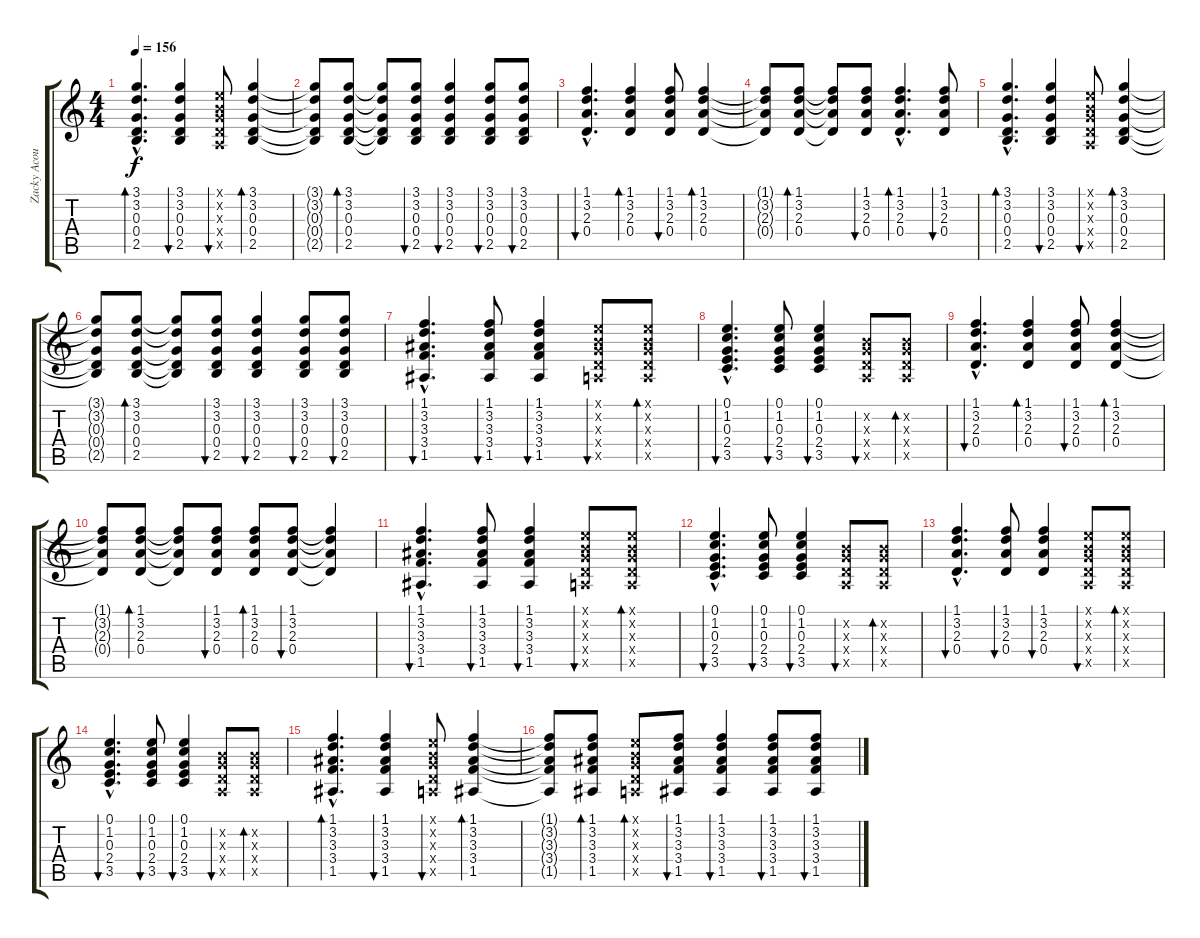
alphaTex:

\track ("Zacky Acoustic" "Zacky Acou") {instrument acousticguitarsteel}
\staff {score tabs}
\tuning (E4 B3 G3 D3 A2 D2) {hide}
\ts (4 4)
\tempo 156
\clef g2
\ks c
(3.1{hac} 3.2{hac} 0.3{hac} 0.4{hac} 2.5{hac}).4{d bd 60 dy f} (3.1 3.2 0.3 0.4 2.5).4{bu 60} (0.1{x} 0.2{x} 0.3{x} 0.4{x} 0.5{x}).8{bu 60} (3.1 3.2 0.3 0.4 2.5).4{bd 60} |
(3.1{t} 3.2{t} 0.3{t} 0.4{t} 2.5{t}).8 (3.1 3.2 0.3 0.4 2.5).8{bd 60} (3.1{t} 3.2{t} 0.3{t} 0.4{t} 2.5{t}).8 (3.1 3.2 0.3 0.4 2.5).8{bu 60} (3.1 3.2 0.3 0.4 2.5).4{bu 60} (3.1 3.2 0.3 0.4 2.5).8{bu 60} (3.1 3.2 0.3 0.4 2.5).8{bu 60} |
(1.1{hac} 3.2{hac} 2.3{hac} 0.4{hac}).4{d bu 60} (1.1 3.2 2.3 0.4).4{bd 60} (1.1 3.2 2.3 0.4).8{bu 60} (1.1 3.2 2.3 0.4).4{bd 60} |
(1.1{t} 3.2{t} 2.3{t} 0.4{t}).8 (1.1 3.2 2.3 0.4).8{bd 60} (1.1{t} 3.2{t} 2.3{t} 0.4{t}).8 (1.1 3.2 2.3 0.4).8{bu 60} (1.1{hac} 3.2{hac} 2.3{hac} 0.4{hac}).4{d bd 60} (1.1 3.2 2.3 0.4).8{bu 60} |
(3.1{hac} 3.2{hac} 0.3{hac} 0.4{hac} 2.5{hac}).4{d bd 60} (3.1 3.2 0.3 0.4 2.5).4{bu 60} (0.1{x} 0.2{x} 0.3{x} 0.4{x} 0.5{x}).8{bu 60} (3.1 3.2 0.3 0.4 2.5).4{bd 60} |
(3.1{t} 3.2{t} 0.3{t} 0.4{t} 2.5{t}).8 (3.1 3.2 0.3 0.4 2.5).8{bd 60} (3.1{t} 3.2{t} 0.3{t} 0.4{t} 2.5{t}).8 (3.1 3.2 0.3 0.4 2.5).8{bu 60} (3.1 3.2 0.3 0.4 2.5).4{bu 60} (3.1 3.2 0.3 0.4 2.5).8{bu 60} (3.1 3.2 0.3 0.4 2.5).8{bu 60} |
(1.1{hac} 3.2{hac} 3.3{hac} 3.4{hac} 1.5{hac}).4{d bu 60} (1.1 3.2 3.3 3.4 1.5).8{bu 60} (1.1 3.2 3.3 3.4 1.5).4{bu 60} (0.1{x} 0.2{x} 0.3{x} 0.4{x} 0.5{x}).8{bu 60} (0.1{x} 0.2{x} 0.3{x} 0.4{x} 0.5{x}).8{bd 60} |
(0.1{hac} 1.2{hac} 0.3{hac} 2.4{hac} 3.5{hac}).4{d bu 60} (0.1 1.2 0.3 2.4 3.5).8{bu 60} (0.1 1.2 0.3 2.4 3.5).4{bu 60} (0.2{x} 0.3{x} 0.4{x} 0.5{x}).8{bu 60} (0.2{x} 0.3{x} 0.4{x} 0.5{x}).8{bd 60} |
(1.1{hac} 3.2{hac} 2.3{hac} 0.4{hac}).4{d bu 60} (1.1 3.2 2.3 0.4).4{bd 60} (1.1 3.2 2.3 0.4).8{bu 60} (1.1 3.2 2.3 0.4).4{bd 60} |
(1.1{t} 3.2{t} 2.3{t} 0.4{t}).8 (1.1 3.2 2.3 0.4).8{bd 60} (1.1{t} 3.2{t} 2.3{t} 0.4{t}).8 (1.1 3.2 2.3 0.4).8{bu 60} (1.1 3.2 2.3 0.4).8{bd 60} (1.1 3.2 2.3 0.4).8{bu 60} (1.1{t} 3.2{t} 2.3{t} 0.4{t}).4 |
(1.1{hac} 3.2{hac} 3.3{hac} 3.4{hac} 1.5{hac}).4{d bu 60} (1.1 3.2 3.3 3.4 1.5).8{bu 60} (1.1 3.2 3.3 3.4 1.5).4{bu 60} (0.1{x} 0.2{x} 0.3{x} 0.4{x} 0.5{x}).8{bu 60} (0.1{x} 0.2{x} 0.3{x} 0.4{x} 0.5{x}).8{bd 60} |
(0.1{hac} 1.2{hac} 0.3{hac} 2.4{hac} 3.5{hac}).4{d bu 60} (0.1 1.2 0.3 2.4 3.5).8{bu 60} (0.1 1.2 0.3 2.4 3.5).4{bu 60} (0.2{x} 0.3{x} 0.4{x} 0.5{x}).8{bu 60} (0.2{x} 0.3{x} 0.4{x} 0.5{x}).8{bd 60} |
(1.1{hac} 3.2{hac} 2.3{hac} 0.4{hac}).4{d bu 60} (1.1 3.2 2.3 0.4).8{bu 60} (1.1 3.2 2.3 0.4).4{bu 60} (0.1{x} 0.2{x} 0.3{x} 0.4{x} 0.5{x}).8{bu 60} (0.1{x} 0.2{x} 0.3{x} 0.4{x} 0.5{x}).8{bd 60} |
(0.1{hac} 1.2{hac} 0.3{hac} 2.4{hac} 3.5{hac}).4{d bu 60} (0.1 1.2 0.3 2.4 3.5).8{bu 60} (0.1 1.2 0.3 2.4 3.5).4{bu 60} (0.2{x} 0.3{x} 0.4{x} 0.5{x}).8{bu 60} (0.2{x} 0.3{x} 0.4{x} 0.5{x}).8{bd 60} |
(1.1{hac} 3.2{hac} 3.3{hac} 3.4{hac} 1.5{hac}).4{d bd 60} (1.1 3.2 3.3 3.4 1.5).4{bu 60} (0.1{x} 0.2{x} 0.3{x} 0.4{x} 0.5{x}).8{bu 60} (1.1 3.2 3.3 3.4 1.5).4{bd 60} |
(1.1{t} 3.2{t} 3.3{t} 3.4{t} 1.5{t}).8 (1.1 3.2 3.3 3.4 1.5).8{bd 60} (0.1{x} 0.2{x} 0.3{x} 0.4{x} 0.5{x}).8{bd 60} (1.1 3.2 3.3 3.4 1.5).8{bu 60} (1.1 3.2 3.3 3.4 1.5).4{bu 60} (1.1 3.2 3.3 3.4 1.5).8{bu 60} (1.1 3.2 3.3 3.4 1.5).8{bu 60}
